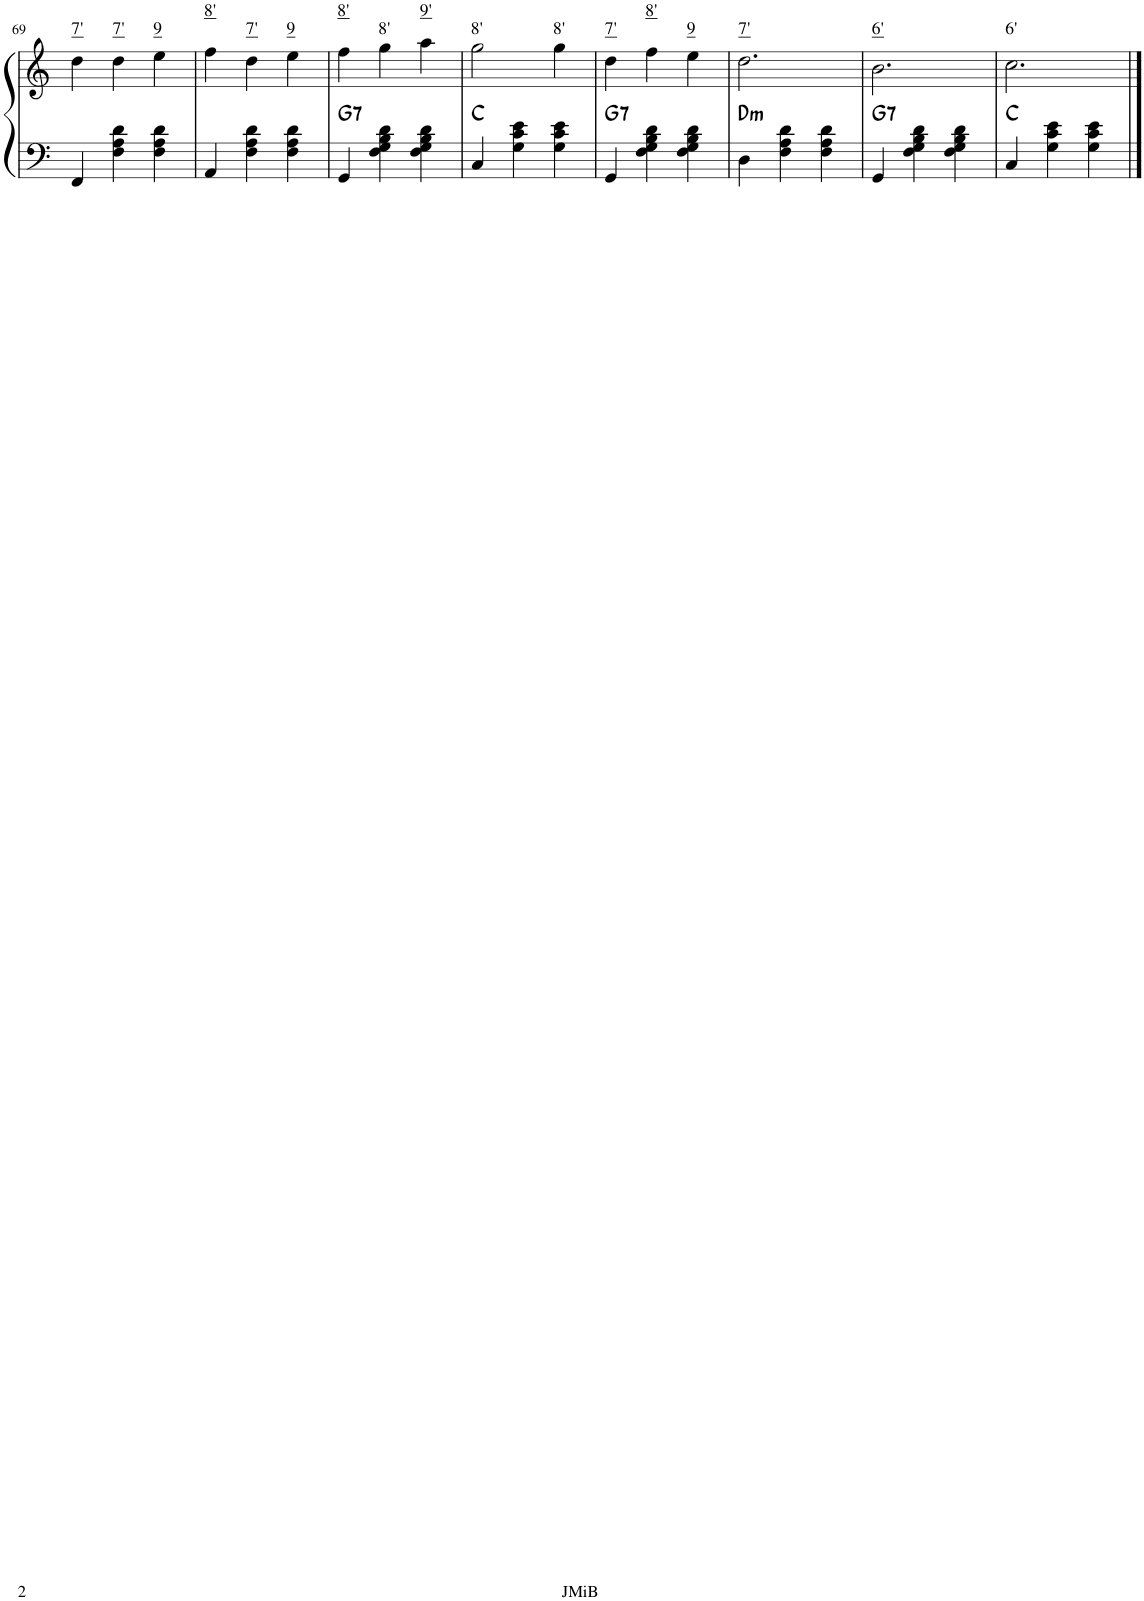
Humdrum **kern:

**kern	**kern	**harte
*part1	*part1	*part1
*staff2	*staff1	*
*I"Piano	*	*
*I'Pno.	*	*
!!LO:PB:g=z
*clefF4	*clefG2	*
*k[]	*k[]	*
*M3/4	*M3/4	*
=69	=69	=69
!	!LO:TX:a:t=7'	!
4FF/	4dd\	.
!	!LO:TX:a:t=7'	!
4F\ 4A\ 4d\	4dd\	.
!	!LO:TX:a:t=9	!
4F\ 4A\ 4d\	4ee\	.
=70	=70	=70
!	!LO:TX:a:t=8'	!
4AA/	4ff\	.
!	!LO:TX:a:t=7'	!
4F\ 4A\ 4d\	4dd\	.
!	!LO:TX:a:t=9	!
4F\ 4A\ 4d\	4ee\	.
=71	=71	=71
!	!LO:TX:a:t=8'	!LO:H:kt=7
4GG/	4ff\	G:7
!	!LO:TX:a:t=8'	!
4F\ 4G\ 4B\ 4d\	4gg\	.
!	!LO:TX:a:t=9'	!
4F\ 4G\ 4B\ 4d\	4aa\	.
=72	=72	=72
!	!LO:TX:a:t=8'	!
4C/	2gg\	C:maj
4G\ 4c\ 4e\	.	.
!	!LO:TX:a:t=8'	!
4G\ 4c\ 4e\	4gg\	.
=73	=73	=73
!	!LO:TX:a:t=7'	!LO:H:kt=7
4GG/	4dd\	G:7
!	!LO:TX:a:t=8'	!
4F\ 4G\ 4B\ 4d\	4ff\	.
!	!LO:TX:a:t=9	!
4F\ 4G\ 4B\ 4d\	4ee\	.
=74	=74	=74
!	!LO:TX:a:t=7'	!LO:H:kt=m
4D\	2.dd\	D:min
4F\ 4A\ 4d\	.	.
4F\ 4A\ 4d\	.	.
=75	=75	=75
!	!LO:TX:a:t=6'	!LO:H:kt=7
4GG/	2.b\	G:7
4F\ 4G\ 4B\ 4d\	.	.
4F\ 4G\ 4B\ 4d\	.	.
=76	=76	=76
!	!LO:TX:a:t=6'	!
4C/	2.cc\	C:maj
4G\ 4c\ 4e\	.	.
4G\ 4c\ 4e\	.	.
==	==	==
*-	*-	*-
